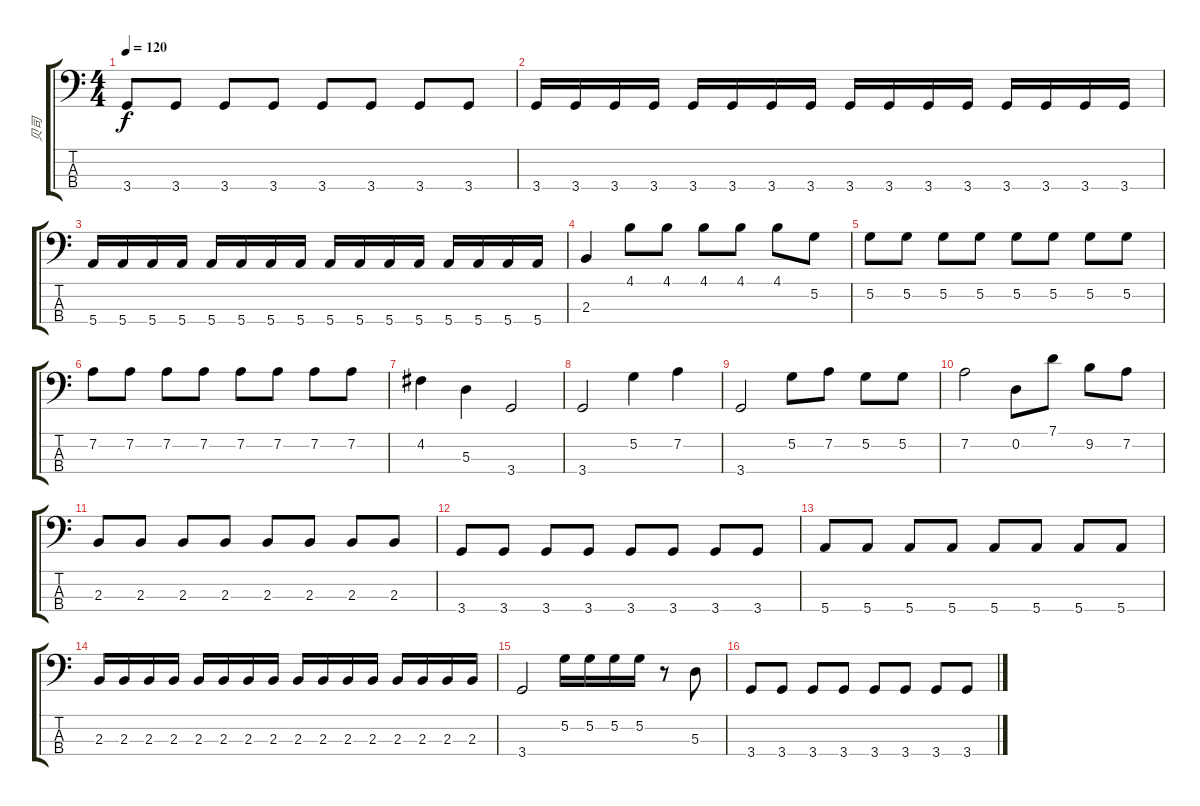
\track ("贝司" "贝司") {instrument electricbassfinger}
\staff {score tabs}
\tuning (G2 D2 A1 E1) {hide}
\ts (4 4)
\tempo 120
\clef f4
\ks c
3.4.8{dy f} 3.4.8 3.4.8 3.4.8 3.4.8 3.4.8 3.4.8 3.4.8 |
3.4.16 3.4.16 3.4.16 3.4.16 3.4.16 3.4.16 3.4.16 3.4.16 3.4.16 3.4.16 3.4.16 3.4.16 3.4.16 3.4.16 3.4.16 3.4.16 |
5.4.16 5.4.16 5.4.16 5.4.16 5.4.16 5.4.16 5.4.16 5.4.16 5.4.16 5.4.16 5.4.16 5.4.16 5.4.16 5.4.16 5.4.16 5.4.16 |
2.3.4 4.1.8 4.1.8 4.1.8 4.1.8 4.1.8 5.2.8 |
5.2.8 5.2.8 5.2.8 5.2.8 5.2.8 5.2.8 5.2.8 5.2.8 |
7.2.8 7.2.8 7.2.8 7.2.8 7.2.8 7.2.8 7.2.8 7.2.8 |
4.2.4 5.3.4 3.4.2 |
3.4.2 5.2.4 7.2.4 |
3.4.2 5.2.8 7.2.8 5.2.8 5.2.8 |
7.2.2 0.2.8 7.1.8 9.2.8 7.2.8 |
2.3.8 2.3.8 2.3.8 2.3.8 2.3.8 2.3.8 2.3.8 2.3.8 |
3.4.8 3.4.8 3.4.8 3.4.8 3.4.8 3.4.8 3.4.8 3.4.8 |
5.4.8 5.4.8 5.4.8 5.4.8 5.4.8 5.4.8 5.4.8 5.4.8 |
2.3.16 2.3.16 2.3.16 2.3.16 2.3.16 2.3.16 2.3.16 2.3.16 2.3.16 2.3.16 2.3.16 2.3.16 2.3.16 2.3.16 2.3.16 2.3.16 |
3.4.2 5.2.16 5.2.16 5.2.16 5.2.16 r.8 5.3.8 |
3.4.8 3.4.8 3.4.8 3.4.8 3.4.8 3.4.8 3.4.8 3.4.8
